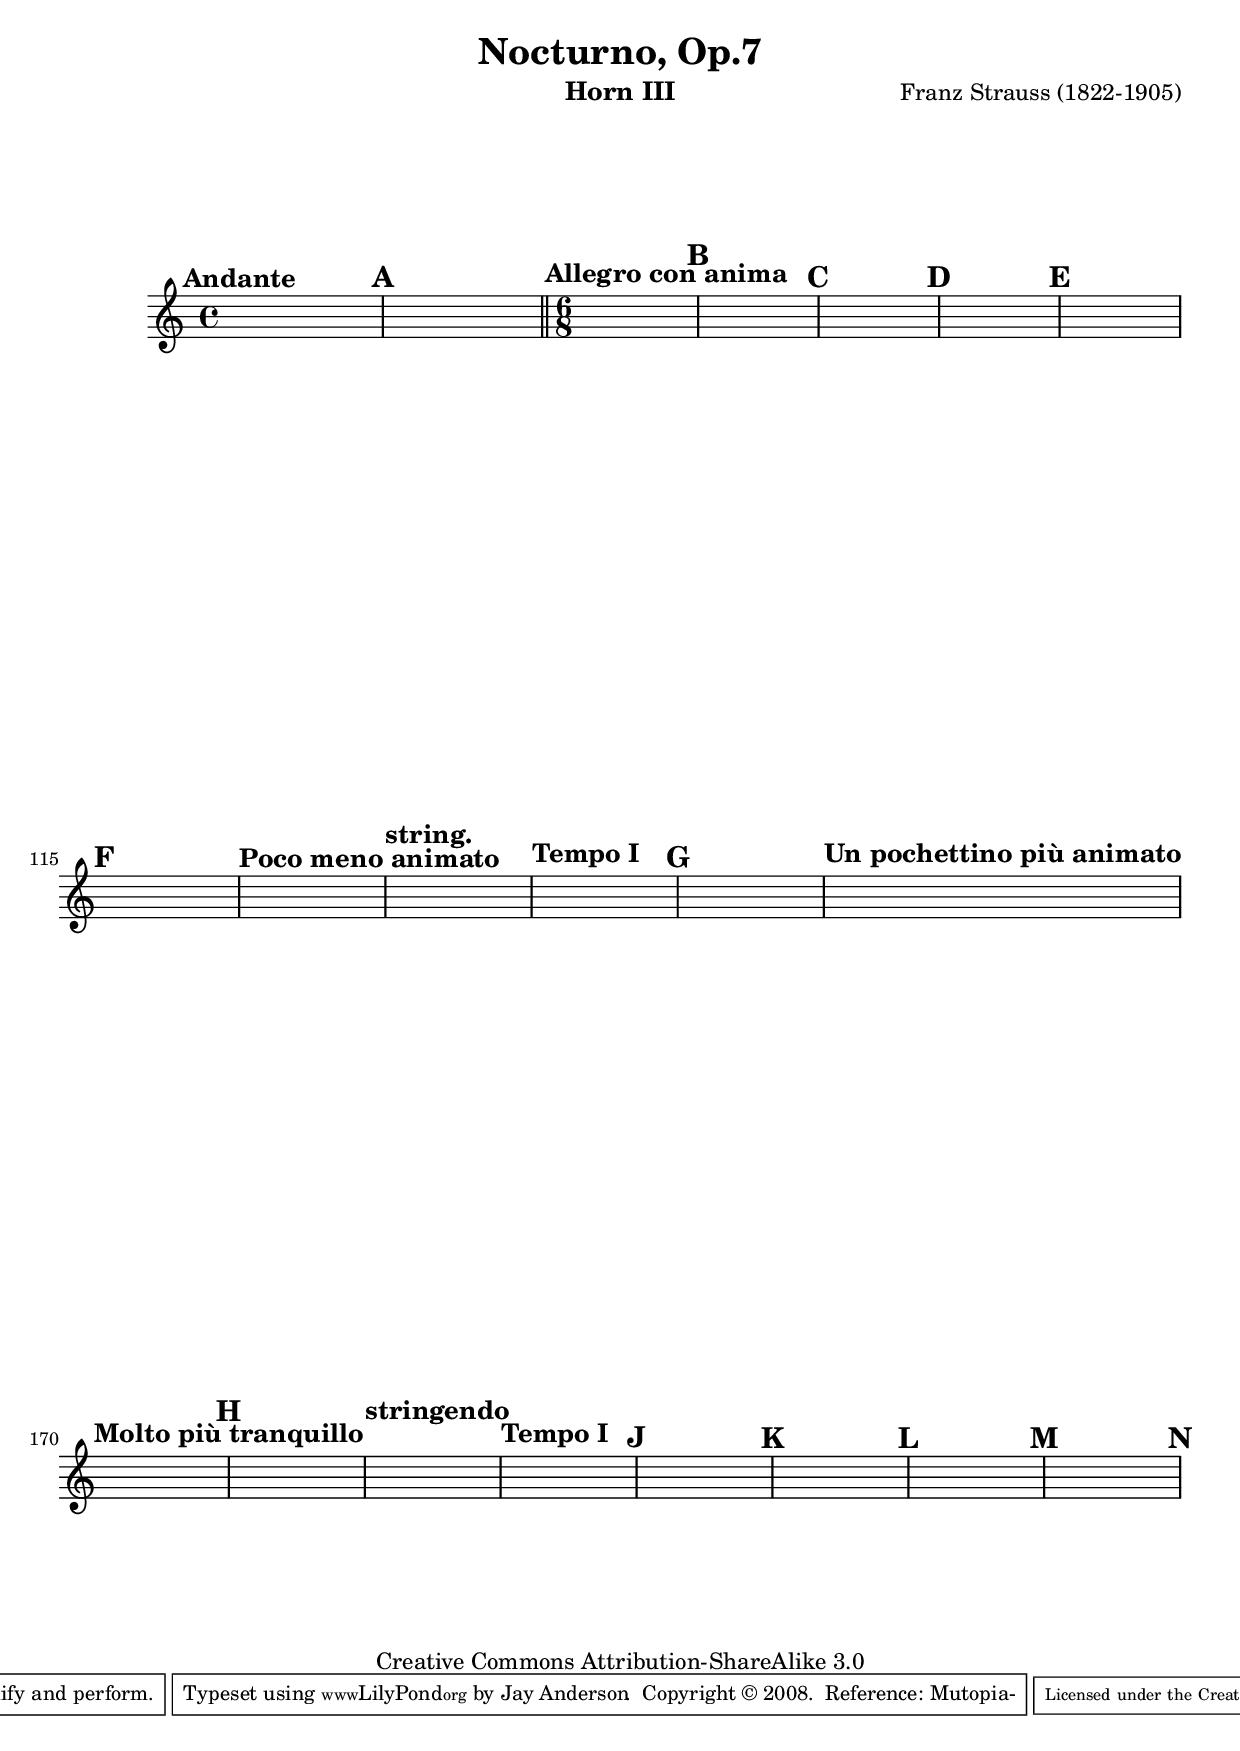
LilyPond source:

\version "2.11.43"

\include "defs.lyi" 
\include "defs.lyi"

hornThreeMvtI = \relative c'
{
  \transposition f
}

hornThreeMvtII = \relative c'
{
  \transposition f
}

hornThreeMvtIII = \relative c'
{
  \transposition f
}

hornThreeMvtIV = \relative c'
{
  \transposition f
}

 

instrument = "Horn III"

notesMvtI = \hornThreeMvtI
notesMvtII = \hornThreeMvtII
notesMvtIII = \hornThreeMvtIII
notesMvtIV = \hornThreeMvtIV

\version "2.9.17"

\include "defs.lyi"

\paper
{
  ragged-last-bottom = ##f
}

\book
{
  \include "Header.lyi"
  \score
  {
    \new Staff
    {
      \set Score.skipBars = ##t
      << \notesMvtI \outlineMvtI >>
    }
  }
  \score
  {
    \new Staff
    {
      \set Score.skipBars = ##t
      << \notesMvtII \outlineMvtII >>
    }
  }
  \score
  {
    \new Staff
    {
      \set Score.skipBars = ##t
      << \notesMvtIII \outlineMvtIII >>
    }
  }
  \score
  {
    \new Staff
    {
      \set Score.skipBars = ##t
      << \notesMvtIV \outlineMvtIV >>
    }
  }
}



